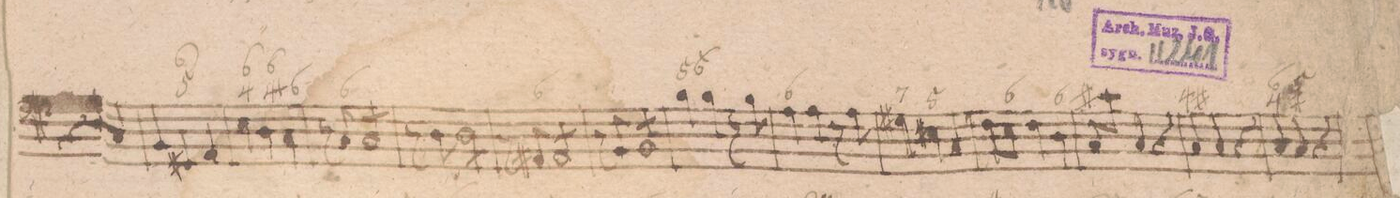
**kern	**fba	**dynam
*I"Organo	*	*
*clefF4	*	*
*k[f#c#]	*	*
*met(c|)	*	*
*M3/4	*	*
4r	.	.
4D/	.	.
4C#/	.	.
=130	=130	=130
4BB/	.	.
4GG#X/	6 5	.
4AA/	.	.
=131	=131	=131
4E\	6 4	.
4D\	6 4+	.
4C#\	x 6	.
=132	=132	=132
8r	.	.
8C#/	6	.
*tremolo	*	*
8C#/L	.	.
8C#/	.	.
8C#/	.	.
8C#/J	.	.
*Xtremolo	*	*
=133	=133	=133
8r	.	.
8D\	.	.
*tremolo	*	*
8D\L	.	.
8D\	.	.
8D\	.	.
8D\J	.	.
*Xtremolo	*	*
=134	=134	=134
8r	.	.
8AA#X/	6	.
*tremolo	*	*
8AA#/L	.	.
8AA#/	.	.
8AA#/	.	.
8AA#/J	.	.
*Xtremolo	*	*
=135	=135	=135
8r	.	.
8BB/	.	.
*tremolo	*	*
8BB/L	.	.
8BB/	.	.
8BB/	.	.
8BB/J	.	.
*Xtremolo	*	*
=136	=136	=136
4B\	5	.
4B\	6|	.
8r	.	.
8B\	.	.
=137	=137	=137
4A\	6	.
4A\	.	.
8r	.	.
8A\	.	.
=138	=138	=138
4G#X\	7	.
4E#X\	5	.
4C#/	.	.
=139	=139	=139
8F#\L	.	.
8E\J	6	.
4F#\	.	.
4D\	6	.
=140	=140	=140
8C#/L	#	.
8c#\J	.	.
4C#/	.	.
4r	.	.
=141	=141	=141
4C#/	4	.
.	#	.
4C#/	.	.
4r	.	.
=142	=142	=142
4C#/	6 4	.
4C#/	5 #	.
4r	.	.
=143	=143	=143
*-	*-	*-
